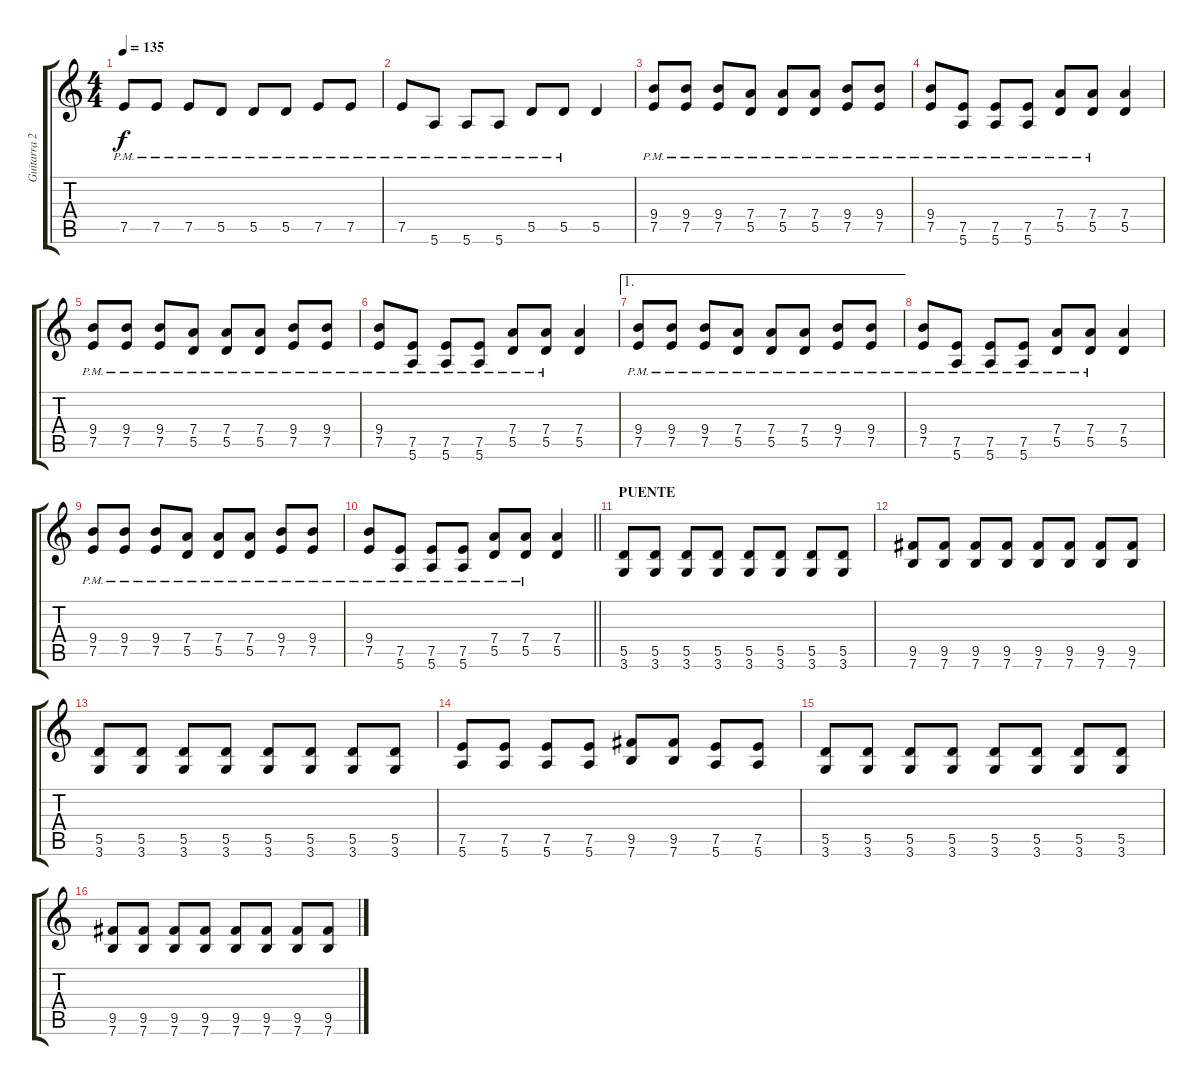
\track ("Guitarra 2" "Guitarra 2") {instrument distortionguitar}
\staff {score tabs}
\tuning (E4 B3 G3 D3 A2 E2) {hide}
\ts (4 4)
\tempo 135
\clef g2
\ks c
7.5{pm}.8{dy f} 7.5{pm}.8 7.5{pm}.8 5.5{pm}.8 5.5{pm}.8 5.5{pm}.8 7.5{pm}.8 7.5{pm}.8 |
7.5{pm}.8 5.6{pm}.8 5.6{pm}.8 5.6{pm}.8 5.5{pm}.8 5.5{pm}.8 5.5.4 |
(9.4{pm} 7.5{pm}).8 (9.4{pm} 7.5{pm}).8 (9.4{pm} 7.5{pm}).8 (7.4{pm} 5.5{pm}).8 (7.4{pm} 5.5{pm}).8 (7.4{pm} 5.5{pm}).8 (9.4{pm} 7.5{pm}).8 (9.4{pm} 7.5{pm}).8 |
(9.4{pm} 7.5{pm}).8 (7.5{pm} 5.6{pm}).8 (7.5{pm} 5.6{pm}).8 (7.5{pm} 5.6{pm}).8 (7.4{pm} 5.5{pm}).8 (7.4{pm} 5.5{pm}).8 (7.4 5.5).4 |
(9.4{pm} 7.5{pm}).8 (9.4{pm} 7.5{pm}).8 (9.4{pm} 7.5{pm}).8 (7.4{pm} 5.5{pm}).8 (7.4{pm} 5.5{pm}).8 (7.4{pm} 5.5{pm}).8 (9.4{pm} 7.5{pm}).8 (9.4{pm} 7.5{pm}).8 |
(9.4{pm} 7.5{pm}).8 (7.5{pm} 5.6{pm}).8 (7.5{pm} 5.6{pm}).8 (7.5{pm} 5.6{pm}).8 (7.4{pm} 5.5{pm}).8 (7.4{pm} 5.5{pm}).8 (7.4 5.5).4 |
\ae 1
(9.4{pm} 7.5{pm}).8 (9.4{pm} 7.5{pm}).8 (9.4{pm} 7.5{pm}).8 (7.4{pm} 5.5{pm}).8 (7.4{pm} 5.5{pm}).8 (7.4{pm} 5.5{pm}).8 (9.4{pm} 7.5{pm}).8 (9.4{pm} 7.5{pm}).8 |
(9.4{pm} 7.5{pm}).8 (7.5{pm} 5.6{pm}).8 (7.5{pm} 5.6{pm}).8 (7.5{pm} 5.6{pm}).8 (7.4{pm} 5.5{pm}).8 (7.4{pm} 5.5{pm}).8 (7.4 5.5).4 |
(9.4{pm} 7.5{pm}).8 (9.4{pm} 7.5{pm}).8 (9.4{pm} 7.5{pm}).8 (7.4{pm} 5.5{pm}).8 (7.4{pm} 5.5{pm}).8 (7.4{pm} 5.5{pm}).8 (9.4{pm} 7.5{pm}).8 (9.4{pm} 7.5{pm}).8 |
\barLineRight lightlight
(9.4{pm} 7.5{pm}).8 (7.5{pm} 5.6{pm}).8 (7.5{pm} 5.6{pm}).8 (7.5{pm} 5.6{pm}).8 (7.4{pm} 5.5{pm}).8 (7.4{pm} 5.5{pm}).8 (7.4 5.5).4 |
\section ("" "PUENTE")
(5.5 3.6).8 (5.5 3.6).8 (5.5 3.6).8 (5.5 3.6).8 (5.5 3.6).8 (5.5 3.6).8 (5.5 3.6).8 (5.5 3.6).8 |
(9.5 7.6).8 (9.5 7.6).8 (9.5 7.6).8 (9.5 7.6).8 (9.5 7.6).8 (9.5 7.6).8 (9.5 7.6).8 (9.5 7.6).8 |
(5.5 3.6).8 (5.5 3.6).8 (5.5 3.6).8 (5.5 3.6).8 (5.5 3.6).8 (5.5 3.6).8 (5.5 3.6).8 (5.5 3.6).8 |
(7.5 5.6).8 (7.5 5.6).8 (7.5 5.6).8 (7.5 5.6).8 (9.5 7.6).8 (9.5 7.6).8 (7.5 5.6).8 (7.5 5.6).8 |
(5.5 3.6).8 (5.5 3.6).8 (5.5 3.6).8 (5.5 3.6).8 (5.5 3.6).8 (5.5 3.6).8 (5.5 3.6).8 (5.5 3.6).8 |
(9.5 7.6).8 (9.5 7.6).8 (9.5 7.6).8 (9.5 7.6).8 (9.5 7.6).8 (9.5 7.6).8 (9.5 7.6).8 (9.5 7.6).8
